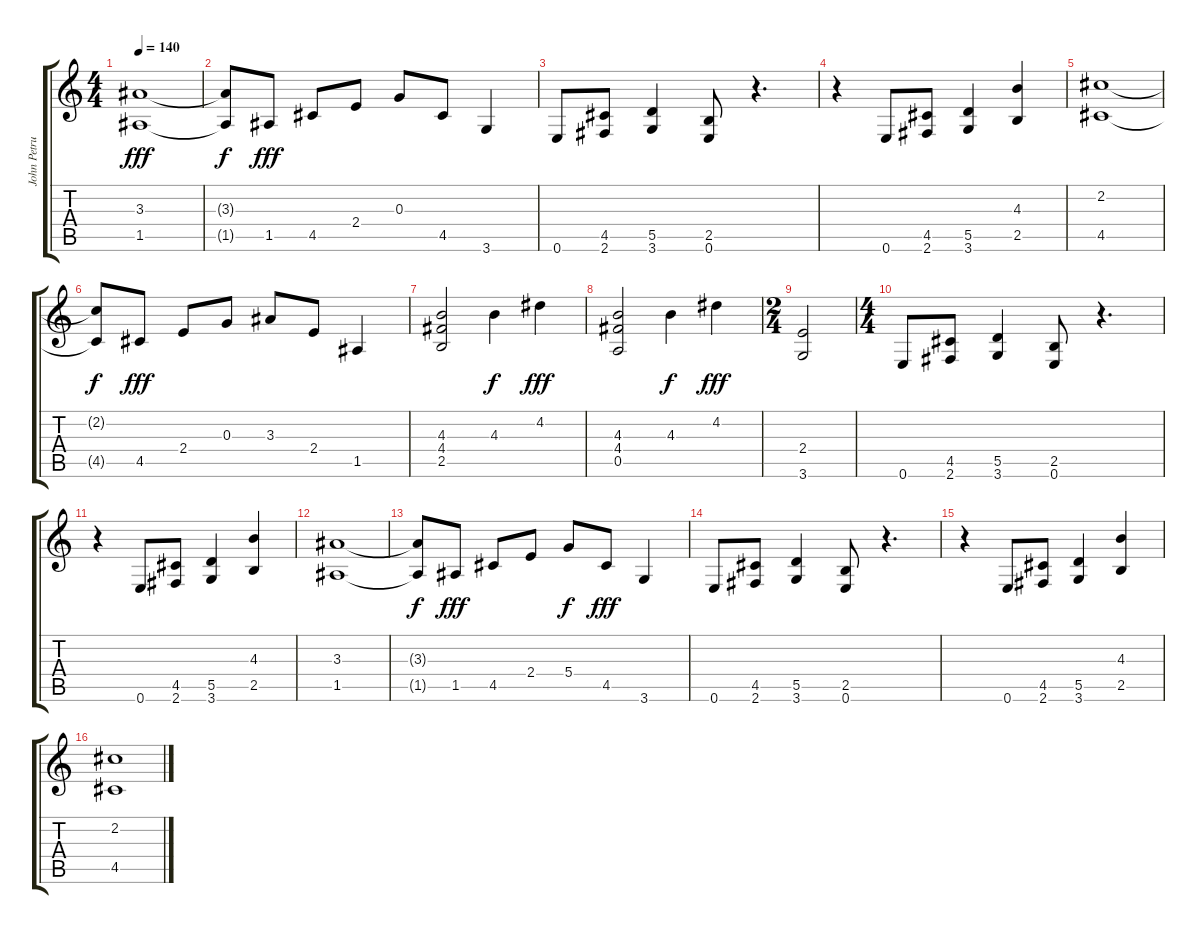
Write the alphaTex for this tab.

\track ("John Petrucci - 6 Strings Guitar" "John Petru") {instrument distortionguitar}
\staff {score tabs}
\tuning (E4 B3 G3 D3 A2 E2) {hide}
\ts (4 4)
\tempo 140
\clef g2
\ks c
(3.3 1.5).1{dy fff} |
(3.3{t} 1.5{t}).8{dy f} 1.5.8{dy fff} 4.5.8 2.4.8 0.3.8 4.5.8 3.6.4 |
0.6.8 (4.5 2.6).8 (5.5 3.6).4 (2.5 0.6).8 r.4{d} |
r.4 0.6.8 (4.5 2.6).8 (5.5 3.6).4 (4.3 2.5).4 |
(2.2 4.5).1 |
(2.2{t} 4.5{t}).8{dy f} 4.5.8{dy fff} 2.4.8 0.3.8 3.3.8 2.4.8 1.5.4 |
(4.3 4.4 2.5).2 4.3.4{dy f} 4.2.4{dy fff} |
(4.3 4.4 0.5).2 4.3.4{dy f} 4.2.4{dy fff} |
\ts (2 4)
(2.4 3.6).2 |
\ts (4 4)
0.6.8 (4.5 2.6).8 (5.5 3.6).4 (2.5 0.6).8 r.4{d} |
r.4 0.6.8 (4.5 2.6).8 (5.5 3.6).4 (4.3 2.5).4 |
(3.3 1.5).1 |
(3.3{t} 1.5{t}).8{dy f} 1.5.8{dy fff} 4.5.8 2.4.8 5.4.8{dy f} 4.5.8{dy fff} 3.6.4 |
0.6.8 (4.5 2.6).8 (5.5 3.6).4 (2.5 0.6).8 r.4{d} |
r.4 0.6.8 (4.5 2.6).8 (5.5 3.6).4 (4.3 2.5).4 |
(2.2 4.5).1
